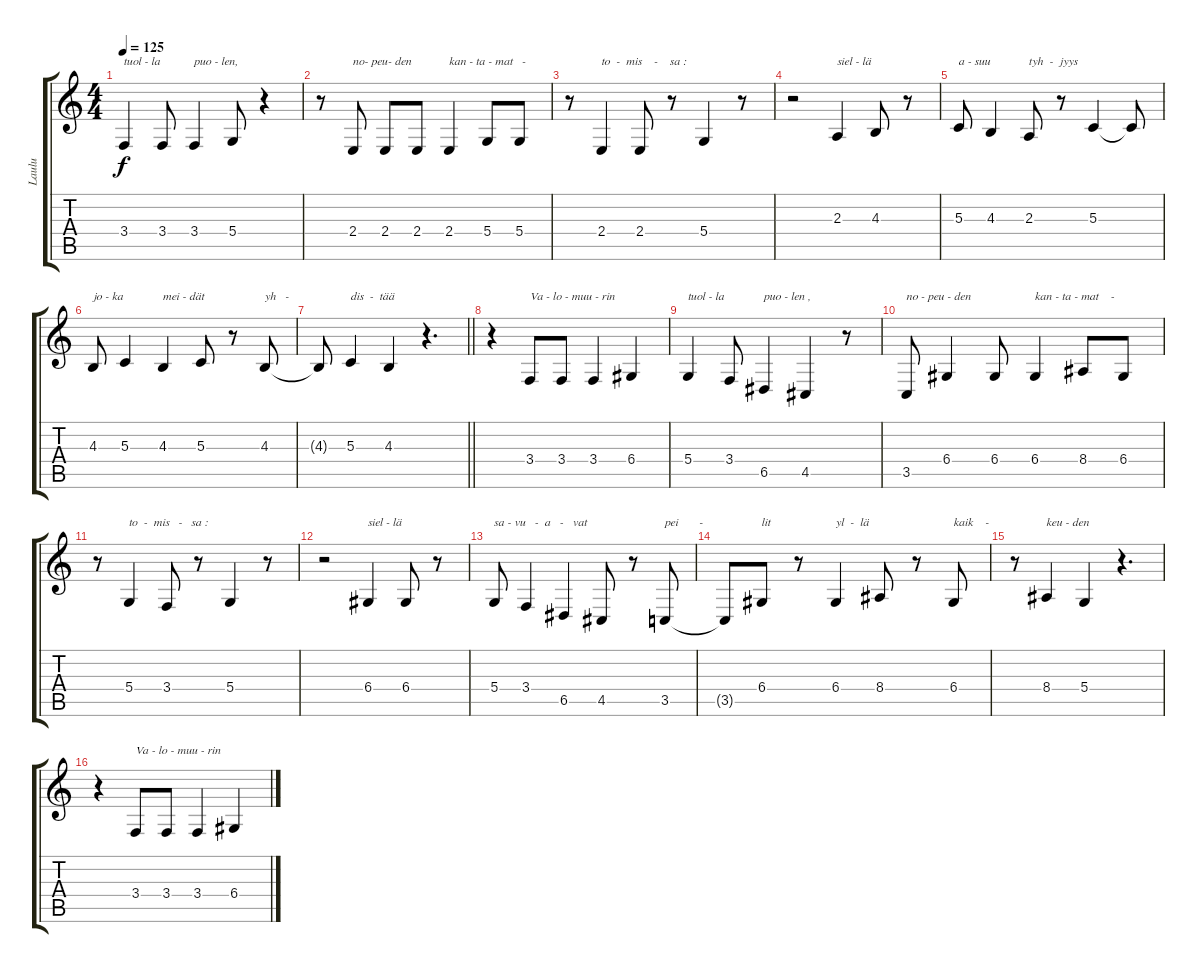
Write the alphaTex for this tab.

\track ("Laulu" "Laulu") {instrument clarinet}
\staff {score tabs}
\tuning (E4 B3 G3 D3 A2 E2) {hide}
\ts (4 4)
\tempo 125
\clef g2
\ks c
3.4.4{txt "tuol - la" dy f} 3.4.8 3.4.4{txt "puo - len,"} 5.4.8 r.4 |
r.8 2.4.8{txt "no- peu- den"} 2.4.8 2.4.8 2.4.4{txt "kan - ta - mat   -"} 5.4.8 5.4.8 |
r.8 2.4.4{txt "to  -  mis    -    sa :"} 2.4.8 r.8 5.4.4 r.8 |
r.2 2.3.4{txt "siel - lä"} 4.3.8 r.8 |
5.3.8{txt "a - suu"} 4.3.4 2.3.8{txt "tyh  -  jyys"} r.8 5.3.4 5.3{t}.8 |
4.3.8{txt "jo - ka"} 5.3.4 4.3.4{txt "mei - dät"} 5.3.8 r.8 4.3.8{txt "yh   -"} |
\barLineRight lightlight
4.3{t}.8 5.3.4{txt "dis  -  tää"} 4.3.4 r.4{d} |
\section ("" "")
r.4{volume 14 balance 8} 3.4.8{txt "Va - lo - muu - rin"} 3.4.8 3.4.4 6.4.4 |
5.4.4{txt "tuol - la"} 3.4.8 6.5.4{txt "puo - len ,"} 4.5.4 r.8 |
3.5.8{txt "no - peu - den"} 6.4.4 6.4.8 6.4.4{txt "kan - ta - mat    -"} 8.4.8 6.4.8 |
r.8 5.4.4{txt "to  -  mis   -   sa :"} 3.4.8 r.8 5.4.4 r.8 |
r.2 6.4.4{txt "siel - lä"} 6.4.8 r.8 |
5.4.8{txt "sa - vu   -  a   -   vat"} 3.4.4 6.5.4 4.5.8 r.8 3.5.8{txt "pei       -"} |
3.5{t}.8 6.4.8{txt "lit"} r.8 6.4.4{txt "yl  -  lä"} 8.4.8 r.8 6.4.8{txt "kaik    -"} |
r.8 8.4.4{txt "keu - den"} 5.4.4 r.4{d} |
r.4 3.4.8{txt "Va - lo - muu - rin"} 3.4.8 3.4.4 6.4.4
